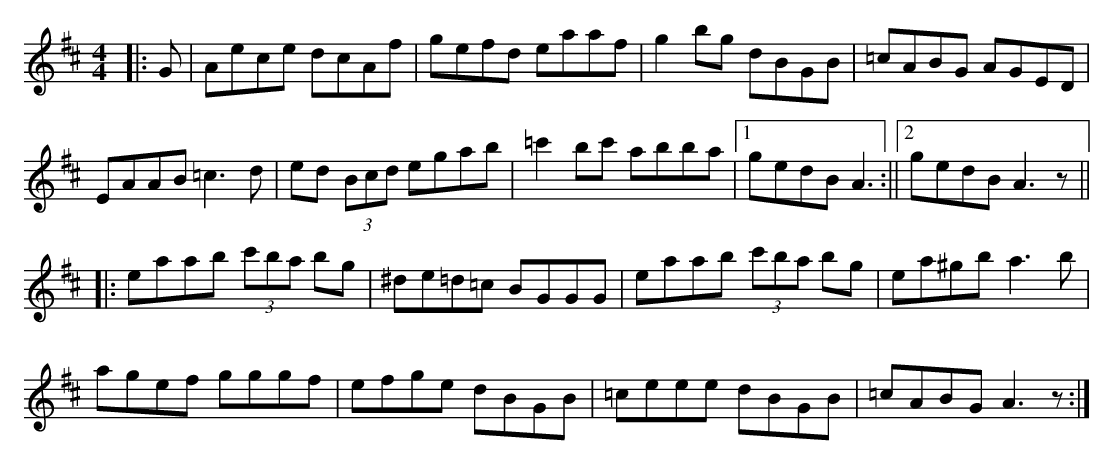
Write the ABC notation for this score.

X:1
M:4/4
K:Amix
|: G | Aece dcAf | gefd eaaf | g2 bg dBGB| =cABG AGED |
EAAB =c3d | ed (3Bcd egab | =c'2bc' abba|1 gedB A3 :||2 gedB A3 z1 ||
|: eaab (3c'ba bg |^de=d=c BGGG | eaab (3c'ba bg |ea^gb a3b |
agef gggf | efge dBGB |=ceee dBGB | =cABG A3 z1 :|
